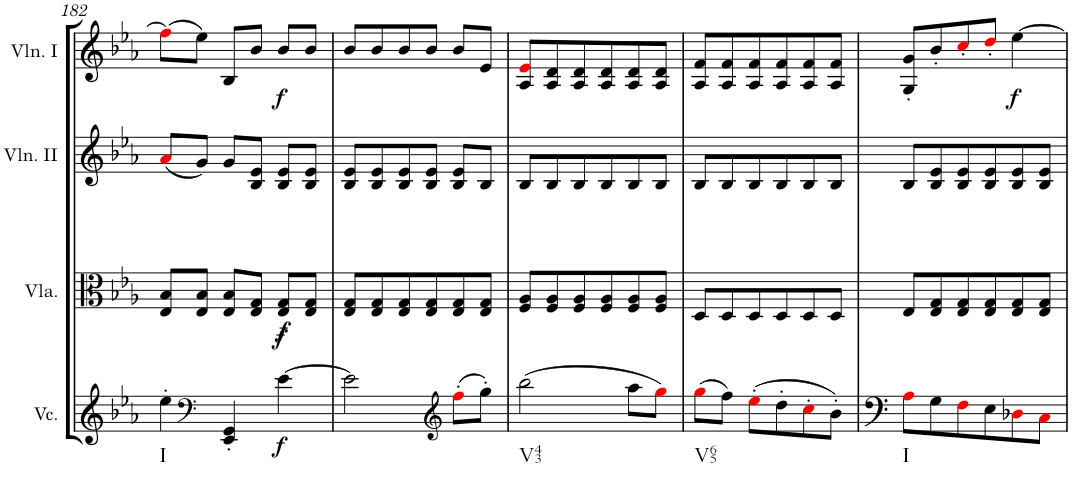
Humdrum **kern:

**kern	**dynam	**kern	**dynam	**kern	**kern	**dynam
*part4	*part4	*part3	*part3	*part2	*part1	*part1
*staff4	*staff4	*staff3	*staff3	*staff2	*staff1	*staff1
*I"Violoncello	*	*I"Viola	*	*I"Violin II	*I"Violin I	*
*I'Vc.	*	*I'Vla.	*	*I'Vln. II	*I'Vln. I	*
!!LO:PB:g=z
*clefG2	*	*clefC3	*	*clefG2	*clefG2	*
*k[b-e-a-]	*	*k[b-e-a-]	*	*k[b-e-a-]	*k[b-e-a-]	*
*E-:	*	*E-:	*	*E-:	*E-:	*
*M3/4	*	*M3/4	*	*M3/4	*M3/4	*
=182	=182	=182	=182	=182	=182	=182
!LO:TX:b:t=I	!	!	!	!	!	!
4ee-'\	.	8E-/ 8B-/L	.	(8a-i/L	(8ffi\L]	.
*clefF4	*	*	*	*	*	*
.	.	8E-/ 8B-/J	.	8g/J)	8ee-\J)	.
4EE-/' 4GG/'	.	8E-/ 8B-/L	.	8g/L	8B-/L	.
.	.	8E-/ 8G/J	.	8B-/ 8e-/J	8b-/J	.
!	!LO:DY:b	!	!LO:DY:b	!	!	!
!	!	!	!LO:DY:n=1:b	!	!	!LO:DY:b
[4e-\	f	8E-/ 8G/L	f f	8B-/ 8e-/L	8b-/L	f
.	.	8E-/ 8G/J	.	8B-/ 8e-/J	8b-/J	.
=183	=183	=183	=183	=183	=183	=183
2e-\]	.	8E-/ 8G/L	.	8B-/ 8e-/L	8b-/L	.
.	.	8E-/ 8G/	.	8B-/ 8e-/	8b-/	.
.	.	8E-/ 8G/	.	8B-/ 8e-/	8b-/	.
.	.	8E-/ 8G/	.	8B-/ 8e-/J	8b-/J	.
*clefG2	*	*	*	*	*	*
(8ff'i\L	.	8E-/ 8G/	.	8B-/ 8e-/L	8b-/L	.
8gg'\J)	.	8E-/ 8G/J	.	8B-/J	8e-/J	.
=184	=184	=184	=184	=184	=184	=184
!LO:TX:b:t=V43	!	!	!	!	!	!
(2bb-\	.	8F/ 8A-/L	.	8B-/L	8A-/ 8e-i/L	.
.	.	8F/ 8A-/	.	8B-/	8A-/ 8d/	.
.	.	8F/ 8A-/	.	8B-/	8A-/ 8d/	.
.	.	8F/ 8A-/	.	8B-/	8A-/ 8d/	.
8aa-\L	.	8F/ 8A-/	.	8B-/	8A-/ 8d/	.
8ggi\J)	.	8F/ 8A-/J	.	8B-/J	8A-/ 8d/J	.
=185	=185	=185	=185	=185	=185	=185
!LO:TX:b:t=V65	!	!	!	!	!	!
(8ggi\L	.	8D/L	.	8B-/L	8A-/ 8f/L	.
8ff\J)	.	8D/	.	8B-/	8A-/ 8f/	.
(8ee-'i\L	.	8D/	.	8B-/	8A-/ 8f/	.
8dd'\	.	8D/	.	8B-/	8A-/ 8f/	.
8cc'i\	.	8D/	.	8B-/	8A-/ 8f/	.
8b-'\J)	.	8D/J	.	8B-/J	8A-/ 8f/J	.
=186	=186	=186	=186	=186	=186	=186
!LO:TX:b:t=I	!	!	!	!	!	!
8A-i\L	.	8E-/L	.	8B-/L	8G/' 8g/'L	.
8G\	.	8E-/ 8G/	.	8B-/ 8e-/	8b-'/	.
8Fi\	.	8E-/ 8G/	.	8B-/ 8e-/	8cc'i/	.
8E-\	.	8E-/ 8G/	.	8B-/ 8e-/	8dd'i/J	.
!	!	!	!	!	!	!LO:DY:b
8D-Xi\	.	8E-/ 8G/	.	8B-/ 8e-/	[4ee-\	f
8Ci\J	.	8E-/ 8G/J	.	8B-/ 8e-/J	.	.
=	=	=	=	=	=	=
*-	*-	*-	*-	*-	*-	*-
